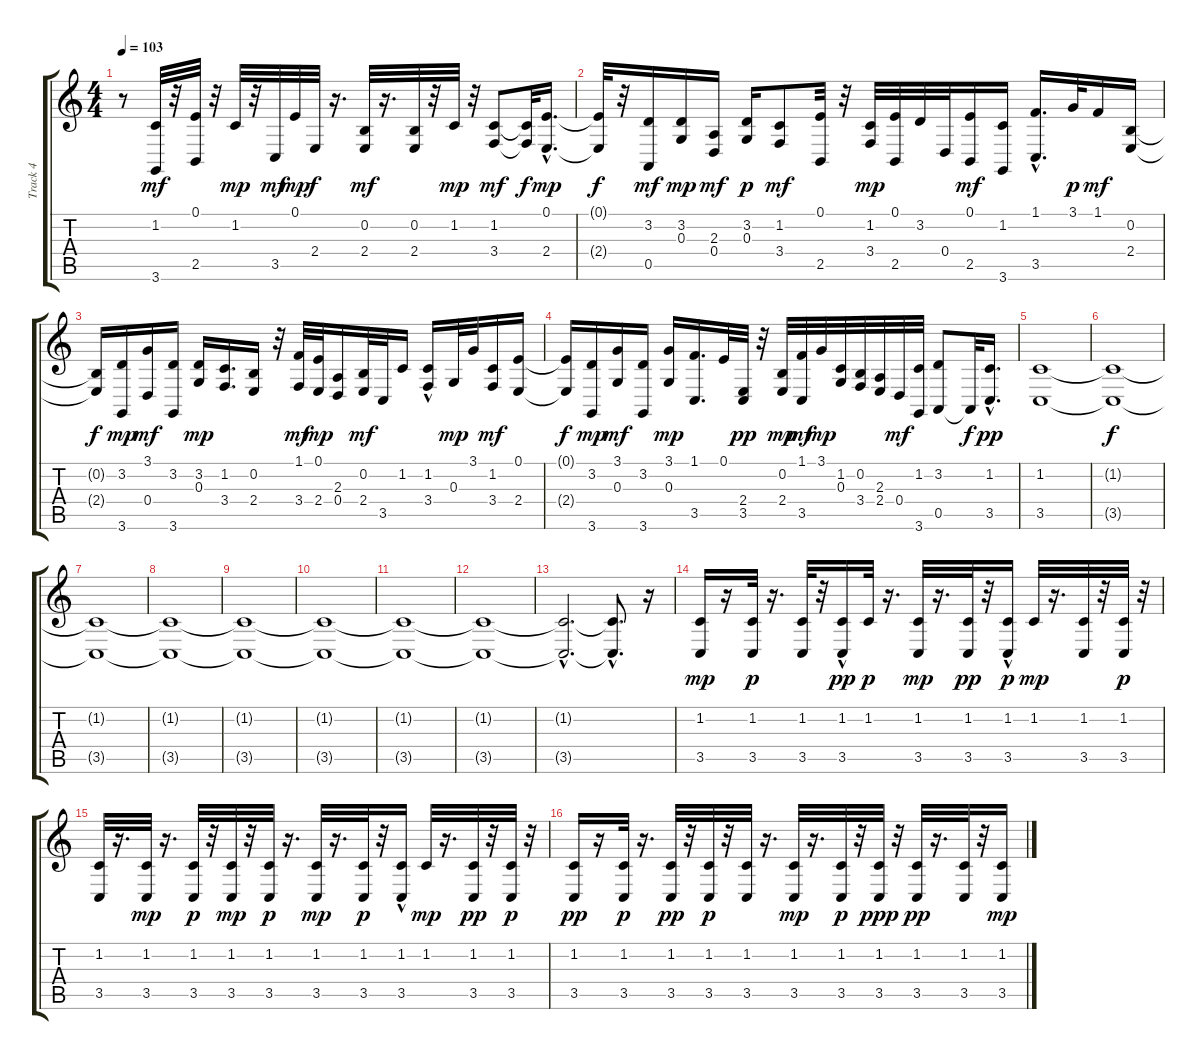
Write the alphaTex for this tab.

\track ("Track 4" "Track 4") {instrument acousticgrandpiano}
\staff {score tabs}
\tuning (E4 B3 G3 D3 A2 E2) {hide}
\ts (4 4)
\tempo 103
\clef g2
\ks c
r.8{dy f} (1.2 3.6).32{dy mf} r.32 (0.1 2.5).32 r.32 1.2.32{dy mp} r.32 3.5.32{dy mf} 0.1.32{dy mp} 2.4.32{dy f} r.16{d} (0.2 2.4).32{dy mf} r.16{d} (0.2 2.4).32 r.32 1.2.32{dy mp} r.32 (1.2 3.4).8{dy mf} (1.2{t} 3.4{t}).32{dy f} (0.1{hac} 2.4{hac}).16{d dy mp} |
(0.1{t} 2.4{t}).32{dy f} r.32 (3.2 0.5).16{dy mf} (3.2 0.3).16{dy mp} (2.3 0.4).16{dy mf} (3.2 0.3).16{dy p} (1.2 3.4).8{dy mf} (0.1 2.5).32 r.32 (1.2 3.4).32{dy mp} (0.1 2.5).32 3.2.32 0.4.32 (0.1 2.5).16{dy mf} (1.2 3.6).16 (1.1{hac} 3.5).16{d} 3.1.32{dy p} 1.1.16{dy mf} (0.2 2.4).16 |
(0.2{t} 2.4{t}).16{dy f} (3.2 3.6).16{dy mp} (3.1 0.4).16{dy mf} (3.2 3.6).16 (3.2 0.3).16{dy mp} (1.2 3.4).16{d} (0.2 2.4).16 r.32 (1.1 3.4).32{dy mf} (0.1 2.4).32{dy mp} (2.3 0.4).16 (0.2 2.4).32{dy mf} 3.5.32 1.2.16 (1.2{hac} 3.4{hac}).16 0.3.32{dy mp} 3.1.32 (1.2 3.4).16{dy mf} (0.1 2.4).16 |
(0.1{t} 2.4{t}).16{dy f} (3.2 3.6).16{dy mp} (3.1 0.3).16{dy mf} (3.2 3.6).16 (3.1 0.3).16{dy mp} (1.1 3.5).16{d} 0.1.32 (2.4 3.5).32{dy pp} r.32 (0.2 2.4).32{dy mp} (1.1 3.5).32{dy mf} 3.1.32{dy mp} (1.2 0.3).32 (0.2 3.4).32 (2.3 2.4).32 0.4.32{dy mf} (1.2 3.6).32 (3.2 0.5).8 0.5{t}.32{dy f} (1.2{hac} 3.5{hac}).16{d dy pp} |
(1.2 3.5).1 |
(1.2{t} 3.5{t}).1{dy f} |
(1.2{t} 3.5{t}).1 |
(1.2{t} 3.5{t}).1 |
(1.2{t} 3.5{t}).1 |
(1.2{t} 3.5{t}).1 |
(1.2{t} 3.5{t}).1 |
(1.2{t} 3.5{t}).1 |
(1.2{hac t} 3.5{hac t}).2{d} (1.2{hac t} 3.5{hac t}).8{d} r.16 |
(1.2 3.5).16{dy mp} r.16 (1.2 3.5).32{dy p} r.16{d} (1.2 3.5).32 r.32 (1.2 3.5{hac}).16{dy pp} 1.2.32{dy p} r.16{d} (1.2 3.5).32{dy mp} r.16{d} (1.2 3.5).32{dy pp} r.32 (1.2 3.5{hac}).16{dy p} 1.2.32{dy mp} r.16{d} (1.2 3.5).32 r.32 (1.2 3.5).32{dy p} r.32 |
(1.2 3.5).32 r.16{d} (1.2 3.5).32{dy mp} r.16{d} (1.2 3.5).32{dy p} r.32 (1.2 3.5).32{dy mp} r.32 (1.2 3.5).32{dy p} r.16{d} (1.2 3.5).32{dy mp} r.16{d} (1.2 3.5).32{dy p} r.32 (1.2 3.5{hac}).16 1.2.32{dy mp} r.16{d} (1.2 3.5).32{dy pp} r.32 (1.2 3.5).32{dy p} r.32 |
(1.2 3.5).16{dy pp} r.16 (1.2 3.5).32{dy p} r.16{d} (1.2 3.5).32{dy pp} r.32 (1.2 3.5).32{dy p} r.32 (1.2 3.5).32 r.16{d} (1.2 3.5).32{dy mp} r.16{d} (1.2 3.5).32{dy p} r.32 (1.2 3.5).32{dy ppp} r.32 (1.2 3.5).32{dy pp} r.16{d} (1.2 3.5).32 r.32 (1.2 3.5).16{dy mp}
